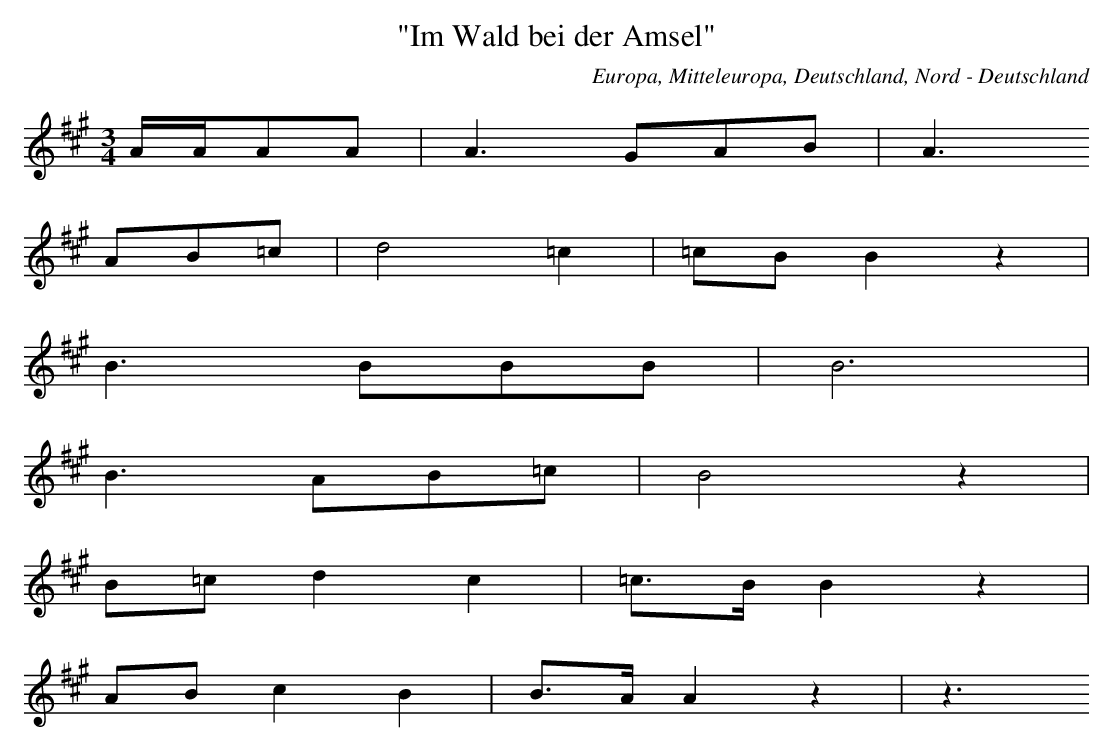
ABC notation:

X:1
T: "Im Wald bei der Amsel"
O: Europa, Mitteleuropa, Deutschland, Nord - Deutschland
M: 3/4
L: 1/16
K: A
AAA2A2 | A6G2A2B2 | A6
A2B2=c2 | d8=c4 | =c2B2B4z4 |
B6B2B2B2 | B12 |
B6A2B2=c2 | B8z4 |
B2=c2d4c4 | =c3BB4z4 |
A2B2c4B4 | B3AA4z4 | z6
